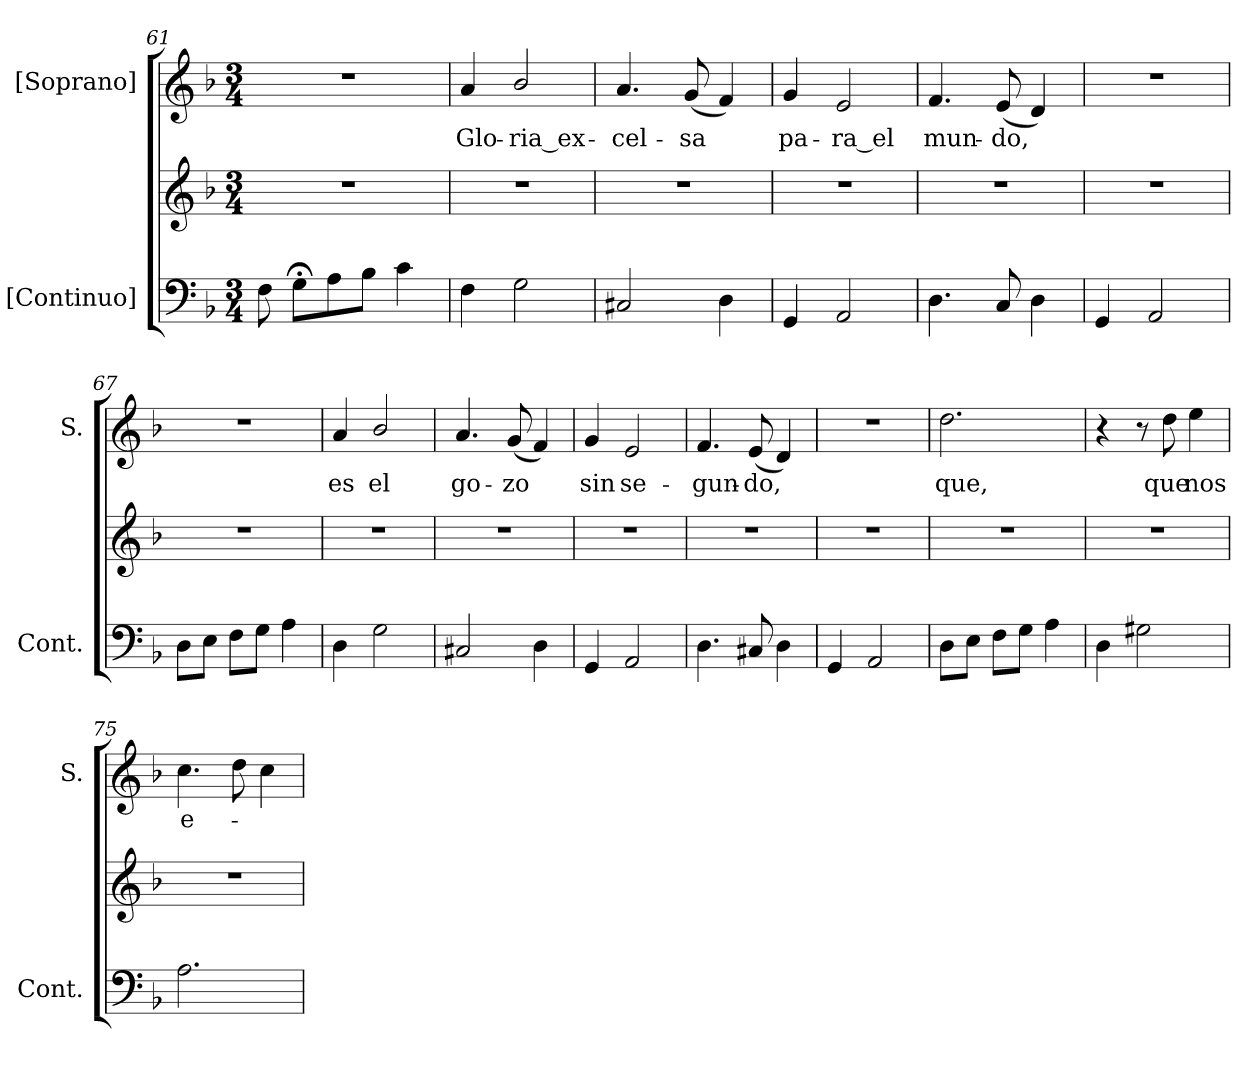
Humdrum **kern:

**kern	**kern	**kern	**text
*part2	*part2	*part1	*part1
*staff3	*staff2	*staff1	*staff1
*I"[Continuo]	*	*I"[Soprano]	*
*I'Cont.	*	*I'S.	*
*clefF4	*clefG2	*clefG2	*
*k[b-]	*k[b-]	*k[b-]	*
*F:	*F:	*F:	*
*M3/4	*M3/4	*M3/4	*
=61	=61	=61	=61
!	!LO:N:vis=1	!LO:N:vis=1	!
8Fi\	2.r	2.r	.
8G;i\L	.	.	.
8Ai\	.	.	.
8B-i\J	.	.	.
4ci\	.	.	.
=62	=62	=62	=62
!	!LO:N:vis=1	!	!
!	!	!	!LO:LY:b:color=#000000
4Fi\	2.r	4ai/	Glo-
!	!	!	!LO:LY:b:color=#000000
2Gi\	.	2b-i/	-ria_ex-
=63	=63	=63	=63
!	!LO:N:vis=1	!	!
!	!	!	!LO:LY:b:color=#000000
2C#Xi/	2.r	4.ai/	-cel-
!	!	!	!LO:LY:b:color=#000000
.	.	(8gi/	-sa
4Di\	.	4fi/)	.
=64	=64	=64	=64
!	!LO:N:vis=1	!	!
!	!	!	!LO:LY:b:color=#000000
4GGi/	2.r	4gi/	pa-
!	!	!	!LO:LY:b:color=#000000
2AAi/	.	2ei/	-ra_el
=65	=65	=65	=65
!	!LO:N:vis=1	!	!
!	!	!	!LO:LY:b:color=#000000
4.Di\	2.r	4.fi/	mun-
!	!	!	!LO:LY:b:color=#000000
8Ci/	.	(8ei/	-do,
4Di\	.	4di/)	.
=66	=66	=66	=66
!	!LO:N:vis=1	!LO:N:vis=1	!
4GGi/	2.r	2.r	.
2AAi/	.	.	.
!!LO:PB:g=z
=67	=67	=67	=67
!	!LO:N:vis=1	!LO:N:vis=1	!
8Di\L	2.r	2.r	.
8Ei\J	.	.	.
8Fi\L	.	.	.
8Gi\J	.	.	.
4Ai\	.	.	.
=68	=68	=68	=68
!	!LO:N:vis=1	!	!
!	!	!	!LO:LY:b:color=#000000
4Di\	2.r	4ai/	es
!	!	!	!LO:LY:b:color=#000000
2Gi\	.	2b-i/	el
=69	=69	=69	=69
!	!LO:N:vis=1	!	!
!	!	!	!LO:LY:b:color=#000000
2C#Xi/	2.r	4.ai/	go-
!	!	!	!LO:LY:b:color=#000000
.	.	(8gi/	-zo
4Di\	.	4fi/)	.
=70	=70	=70	=70
!	!LO:N:vis=1	!	!
!	!	!	!LO:LY:b:color=#000000
4GGi/	2.r	4gi/	sin
!	!	!	!LO:LY:b:color=#000000
2AAi/	.	2ei/	se-
=71	=71	=71	=71
!	!LO:N:vis=1	!	!
!	!	!	!LO:LY:b:color=#000000
4.Di\	2.r	4.fi/	-gun-
!	!	!	!LO:LY:b:color=#000000
8C#Xi/	.	(8ei/	-do,
4Di\	.	4di/)	.
=72	=72	=72	=72
!	!LO:N:vis=1	!LO:N:vis=1	!
4GGi/	2.r	2.r	.
2AAi/	.	.	.
=73	=73	=73	=73
!	!LO:N:vis=1	!	!
!	!	!	!LO:LY:b:color=#000000
8Di\L	2.r	2.ddi\	que,
8Ei\J	.	.	.
8Fi\L	.	.	.
8Gi\J	.	.	.
4Ai\	.	.	.
=74	=74	=74	=74
!	!LO:N:vis=1	!	!
4Di\	2.r	4r	.
2G#Xi\	.	8r	.
!	!	!	!LO:LY:b:color=#000000
.	.	8ddi\	que
!	!	!	!LO:LY:b:color=#000000
.	.	4eei\	nos
!!LO:LB:g=z
=75	=75	=75	=75
!	!LO:N:vis=1	!	!
!	!	!	!LO:LY:b:color=#000000
2.Ai\	2.r	4.cci\	e-
.	.	8ddi\	.
.	.	4cci\	.
=	=	=	=
*-	*-	*-	*-
